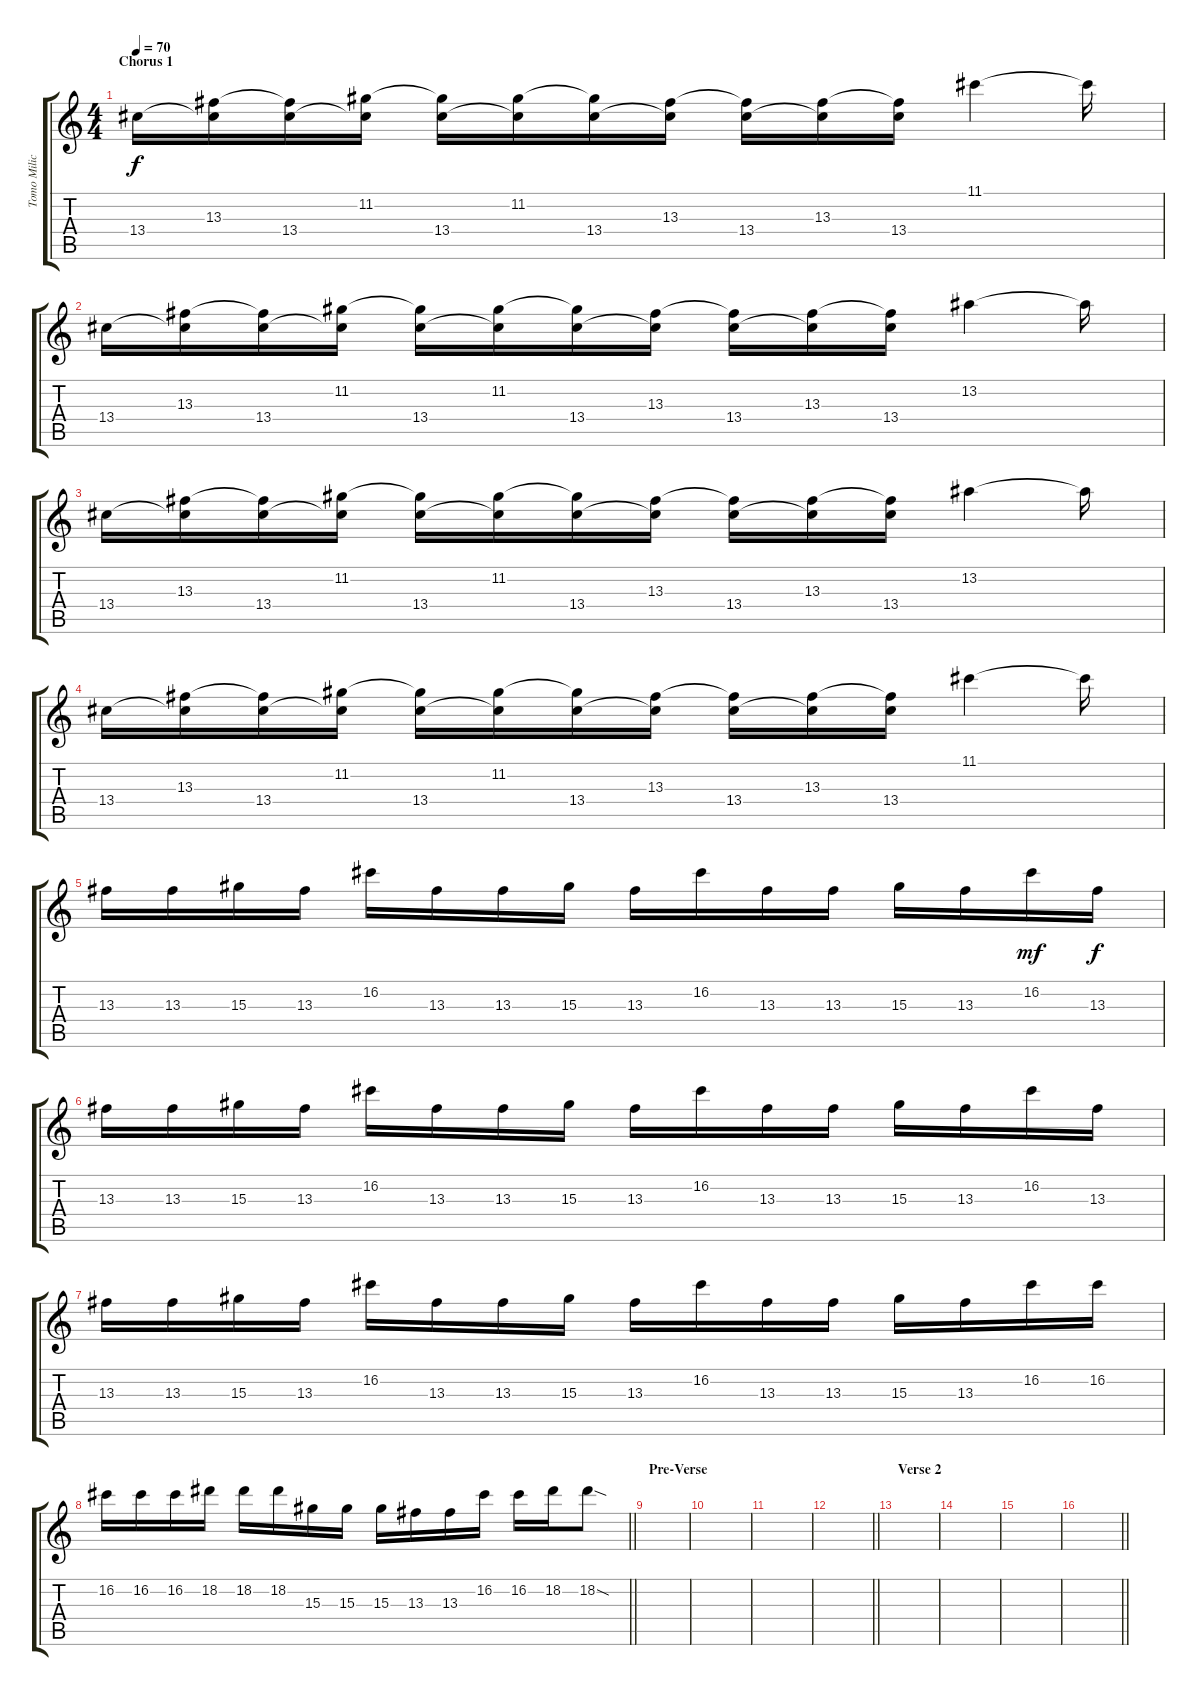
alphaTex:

\track ("Tomo Milicevic - Guitar" "Tomo Milic") {instrument overdrivenguitar}
\staff {score tabs}
\tuning (D4 A3 F3 C3 G2 C2) {hide}
\ts (4 4)
\section ("" "Chorus 1")
\tempo 70
\clef g2
\ks c
13.4.16{dy f} (13.3 13.4{t}).16 (13.3{t} 13.4).16 (11.2 13.4{t}).16 (11.2{t} 13.4).16 (11.2 13.4{t}).16 (11.2{t} 13.4).16 (13.3 13.4{t}).16 (13.3{t} 13.4).16 (13.3 13.4{t}).16 (13.3{t} 13.4).16 11.1.4 11.1{t}.16 |
13.4.16 (13.3 13.4{t}).16 (13.3{t} 13.4).16 (11.2 13.4{t}).16 (11.2{t} 13.4).16 (11.2 13.4{t}).16 (11.2{t} 13.4).16 (13.3 13.4{t}).16 (13.3{t} 13.4).16 (13.3 13.4{t}).16 (13.3{t} 13.4).16 13.2.4 13.2{t}.16 |
13.4.16 (13.3 13.4{t}).16 (13.3{t} 13.4).16 (11.2 13.4{t}).16 (11.2{t} 13.4).16 (11.2 13.4{t}).16 (11.2{t} 13.4).16 (13.3 13.4{t}).16 (13.3{t} 13.4).16 (13.3 13.4{t}).16 (13.3{t} 13.4).16 13.2.4 13.2{t}.16 |
13.4.16 (13.3 13.4{t}).16 (13.3{t} 13.4).16 (11.2 13.4{t}).16 (11.2{t} 13.4).16 (11.2 13.4{t}).16 (11.2{t} 13.4).16 (13.3 13.4{t}).16 (13.3{t} 13.4).16 (13.3 13.4{t}).16 (13.3{t} 13.4).16 11.1.4 11.1{t}.16 |
13.3.16 13.3.16 15.3.16 13.3.16 16.2.16 13.3.16 13.3.16 15.3.16 13.3.16 16.2.16 13.3.16 13.3.16 15.3.16 13.3.16 16.2.16{dy mf} 13.3.16{dy f} |
13.3.16 13.3.16 15.3.16 13.3.16 16.2.16 13.3.16 13.3.16 15.3.16 13.3.16 16.2.16 13.3.16 13.3.16 15.3.16 13.3.16 16.2.16 13.3.16 |
13.3.16 13.3.16 15.3.16 13.3.16 16.2.16 13.3.16 13.3.16 15.3.16 13.3.16 16.2.16 13.3.16 13.3.16 15.3.16 13.3.16 16.2.16 16.2.16 |
\barLineRight lightlight
16.2.16 16.2.16 16.2.16 18.2.16 18.2.16 18.2.16 15.3.16 15.3.16 15.3.16 13.3.16 13.3.16 16.2.16 16.2.16 18.2.16 18.2{sod}.8 |
\section ("" "Pre-Verse")
|
|
|
\barLineRight lightlight
|
\section ("" "Verse 2")
|
|
|
\barLineRight lightlight
